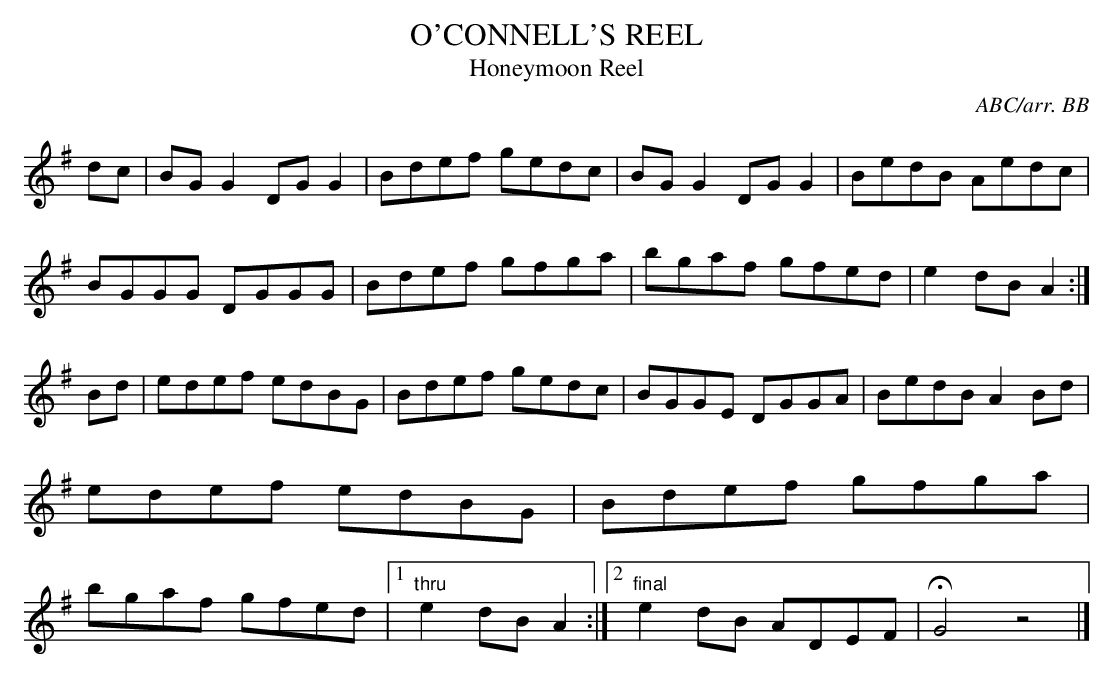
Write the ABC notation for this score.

X:1
T:O'CONNELL'S REEL\
T:Honeymoon Reel\
C:ABC/arr. BB\
M:C\
K:G\
dc|BGG2 DGG2|Bdef gedc|BGG2 DGG2|BedB Aedc|\
BGGG DGGG|Bdef gfga|bgaf gfed|e2dB A2 :|\
Bd|edef edBG|Bdef gedc|BGGE DGGA|BedB A2Bd|\
edef edBG|Bdef gfga|bgaf gfed|1 "thru"e2dB A2 :|\
[2 "final"e2dB ADEF|HG4z4|]\
\
\
